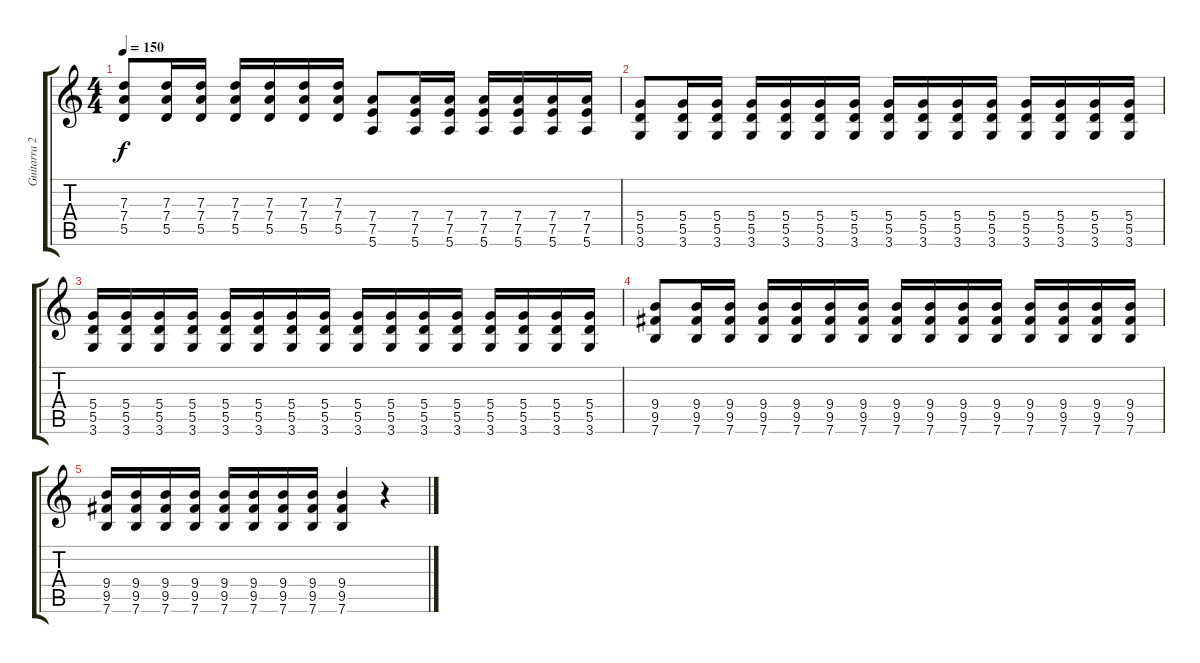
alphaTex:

\track ("Guitarra 2 - Erik" "Guitarra 2") {instrument distortionguitar}
\staff {score tabs}
\tuning (E4 B3 G3 D3 A2 E2) {hide}
\ts (4 4)
\tempo 150
\clef g2
\ks c
(7.3 7.4 5.5).8{dy f} (7.3 7.4 5.5).16 (7.3 7.4 5.5).16 (7.3 7.4 5.5).16 (7.3 7.4 5.5).16 (7.3 7.4 5.5).16 (7.3 7.4 5.5).16 (7.4 7.5 5.6).8 (7.4 7.5 5.6).16 (7.4 7.5 5.6).16 (7.4 7.5 5.6).16 (7.4 7.5 5.6).16 (7.4 7.5 5.6).16 (7.4 7.5 5.6).16 |
(5.4 5.5 3.6).8 (5.4 5.5 3.6).16 (5.4 5.5 3.6).16 (5.4 5.5 3.6).16 (5.4 5.5 3.6).16 (5.4 5.5 3.6).16 (5.4 5.5 3.6).16 (5.4 5.5 3.6).16 (5.4 5.5 3.6).16 (5.4 5.5 3.6).16 (5.4 5.5 3.6).16 (5.4 5.5 3.6).16 (5.4 5.5 3.6).16 (5.4 5.5 3.6).16 (5.4 5.5 3.6).16 |
(5.4 5.5 3.6).16 (5.4 5.5 3.6).16 (5.4 5.5 3.6).16 (5.4 5.5 3.6).16 (5.4 5.5 3.6).16 (5.4 5.5 3.6).16 (5.4 5.5 3.6).16 (5.4 5.5 3.6).16 (5.4 5.5 3.6).16 (5.4 5.5 3.6).16 (5.4 5.5 3.6).16 (5.4 5.5 3.6).16 (5.4 5.5 3.6).16 (5.4 5.5 3.6).16 (5.4 5.5 3.6).16 (5.4 5.5 3.6).16 |
(9.4 9.5 7.6).8 (9.4 9.5 7.6).16 (9.4 9.5 7.6).16 (9.4 9.5 7.6).16 (9.4 9.5 7.6).16 (9.4 9.5 7.6).16 (9.4 9.5 7.6).16 (9.4 9.5 7.6).16 (9.4 9.5 7.6).16 (9.4 9.5 7.6).16 (9.4 9.5 7.6).16 (9.4 9.5 7.6).16 (9.4 9.5 7.6).16 (9.4 9.5 7.6).16 (9.4 9.5 7.6).16 |
(9.4 9.5 7.6).16 (9.4 9.5 7.6).16 (9.4 9.5 7.6).16 (9.4 9.5 7.6).16 (9.4 9.5 7.6).16 (9.4 9.5 7.6).16 (9.4 9.5 7.6).16 (9.4 9.5 7.6).16 (9.4 9.5 7.6).4 r.4
